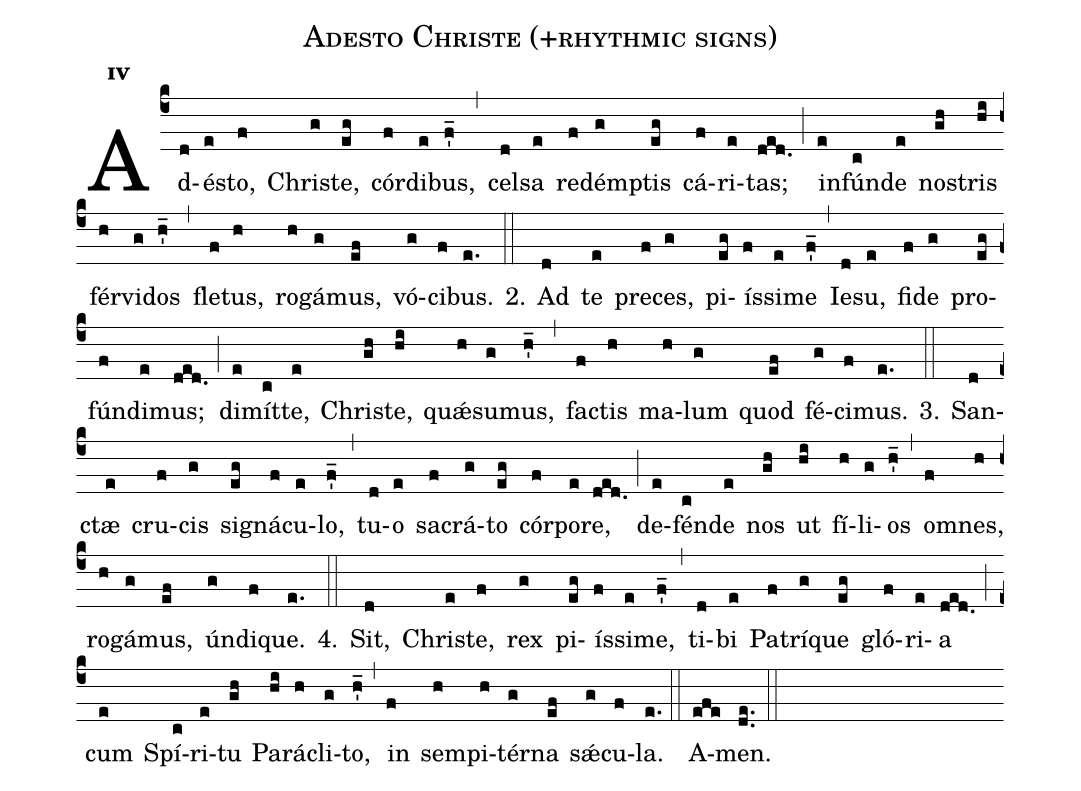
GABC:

name:Adesto Christe (+rhythmic signs);
office-part:Hymnus;
mode:4;
%%
initial-style: 1;
name: Adesto Christe;
book: Liber Hymnarius, p. 204;
occasion: Tempore Per Annum Feriis VI Hebd. I & III;
office-part: Ad Officium Lectionis H;
user-notes: ;
commentary: ;
annotation: 4;
centering-scheme: english;
fontsize: 12;
font: OFLSortsMillGoudy;
height: 11;
width: 4.5;
%%
(c4)Ad(d)é(e)sto,(f) Chri(g)ste,(eg) cór(f)di(e)bus,(f'_) (,)
cel(d)sa(e) re(f)dém(g)ptis(eg) cá(f)ri(e)tas;(ded.) (;)
in(e)fún(c)de(e) no(gh)stris(hi) fér(h)vi(g)dos(h'_) (,)
fle(f)tus,(h) ro(h)gá(g)mus,(ef) vó(g)ci(f)bus.(e.)

2.(::)
Ad(d) te(e) pre(f)ces,(g) pi(eg)ís(f)si(e)me(f'_) (,)
Ie(d)su,(e) fi(f)de(g) pro(eg)fún(f)di(e)mus;(ded.) (;)
di(e)mít(c)te,(e) Chri(gh)ste,(hi) quǽ(h)su(g)mus,(h'_) (,)
fa(f)ctis(h) ma(h)lum(g) quod(ef) fé(g)ci(f)mus.(e.)

3.(::)
San(d)ctæ(e) cru(f)cis(g) si(eg)gná(f)cu(e)lo,(f'_) (,)
tu(d)o(e) sa(f)crá(g)to(eg) cór(f)po(e)re,(ded.) (;)
de(e)fén(c)de(e) nos(gh) ut(hi) fí(h)li(g)os(h'_) (,)
om(f)nes,(h) ro(h)gá(g)mus,(ef) ún(g)di(f)que.(e.)

4.(::)
Sit,(d) Chri(e)ste,(f) rex(g) pi(eg)ís(f)si(e)me,(f'_) (,)
ti(d)bi(e) Pa(f)trí(g)que(eg) gló(f)ri(e)a(ded.) (;)
cum(e) Spí(c)ri(e)tu(gh) Pa(hi)rá(h)cli(g)to,(h'_) (,)
in(f) sem(h)pi(h)tér(g)na(ef) sǽ(g)cu(f)la.(e.) (::)
A(efe)men.(de..) (::)
